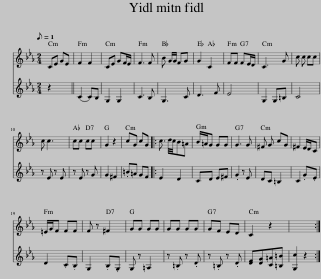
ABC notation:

X:1
%%score 1 2
L:1/8
Q:1/8=1
M:2/4
I:linebreak $
K:Cmin
V:1 treble
V:2 treble
V:1
 CE GE | F2 F2 | CE GF/E/ | F3 F | B G/G/ FG | %5
 G2 C2 | FF FE/D/ | C3 G | c c cc |$ c c3 | %10
 cc cc | G2 z2 | cG cG |: c3/2 d/4c/4B=A | B/=A/G GG | %15
 G3 G | ^F G cG | ^F2 E/D/C |$ =E/G/F FF | F z ^F2 | %20
 GG GG | GG GG | GF ED | C2 z2 | x4 :| %25
V:2
 z2 x2 | (C2 C)B, | G,2 G,2 | C3 B, | G,3 C | %5
 D3 F | E4 | G,2 G,=B, | C4 |$ z E z E | %10
 z E z G | G2 ^F2 | .=B=A GF |: E2 D2 | CD E^F | %15
 .G2 z E | DC =B,2 | C2 .G.E |$ D2 .C.B, | G,2 .B,.G, | %20
 G, z =A,2 | z .=B, z .D | z .=B, z .D | [DF][DG][C=A][=B,=B] | [G,c]2 z2 :| %25
